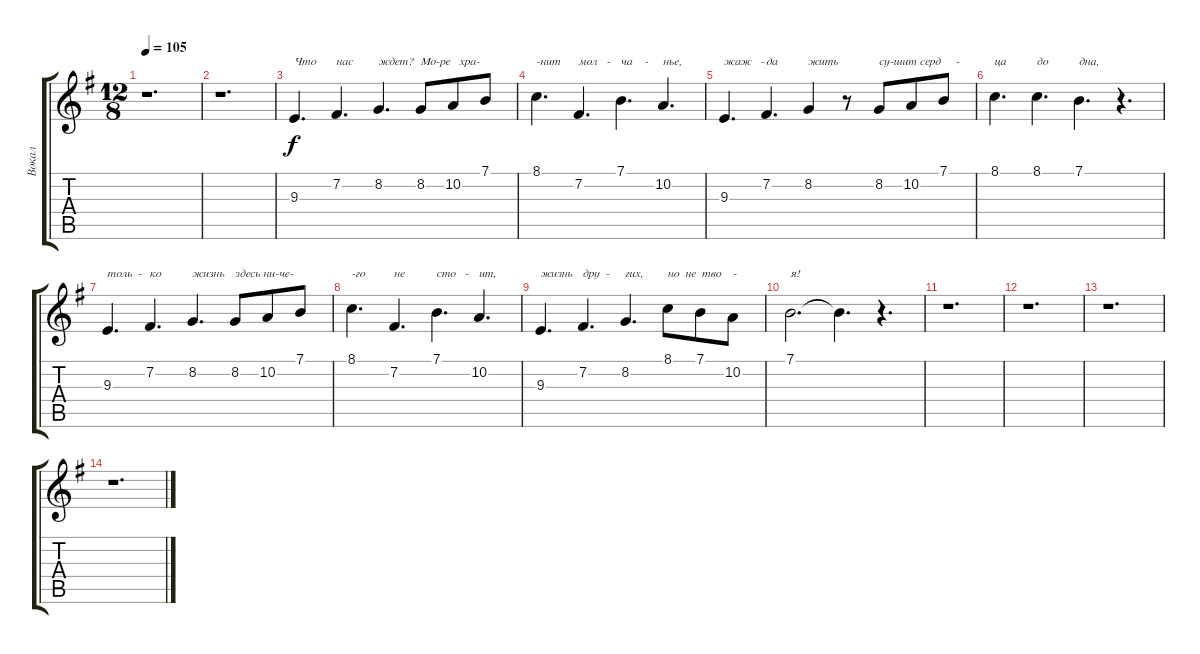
\track ("Вокал" "Вокал") {instrument fx5brightness}
\staff {score tabs}
\tuning (E4 B3 G3 D3 A2 E2) {hide}
\ts (12 8)
\tempo 105
\clef g2
\ks eminor
r.1{d dy f} |
r.1{d} |
9.3.4{d txt "Что"} 7.2.4{d txt "нас"} 8.2.4{d txt "ждет?"} 8.2.8{txt "Мо-ре   хра-"} 10.2.8 7.1.8 |
8.1.4{d txt "-нит"} 7.2.4{d txt "мол   -"} 7.1.4{d txt "ча    -"} 10.2.4{d txt "нье,"} |
9.3.4{d txt "жаж   -"} 7.2.4{d txt "да"} 8.2.4{txt "жить"} r.8 8.2.8{txt "су-шит серд     -"} 10.2.8 7.1.8 |
8.1.4{d txt "ца"} 8.1.4{d txt "до"} 7.1.4{d txt "дна,"} r.4{d} |
9.3.4{d txt "толь  -"} 7.2.4{d txt "ко"} 8.2.4{d txt "жизнь"} 8.2.8{txt "здесь ни-че-"} 10.2.8 7.1.8 |
8.1.4{d txt "-го"} 7.2.4{d txt "не"} 7.1.4{d txt "сто   -"} 10.2.4{d txt "ит,"} |
9.3.4{d txt "жизнь"} 7.2.4{d txt "дру  -"} 8.2.4{d txt "гих,"} 8.1.8{txt "но  не  тво    -"} 7.1.8 10.2.8 |
7.1.2{d txt "я!"} 7.1{t}.4{d} r.4{d} |
r.1{d} |
r.1{d} |
r.1{d} |
r.1{d}
